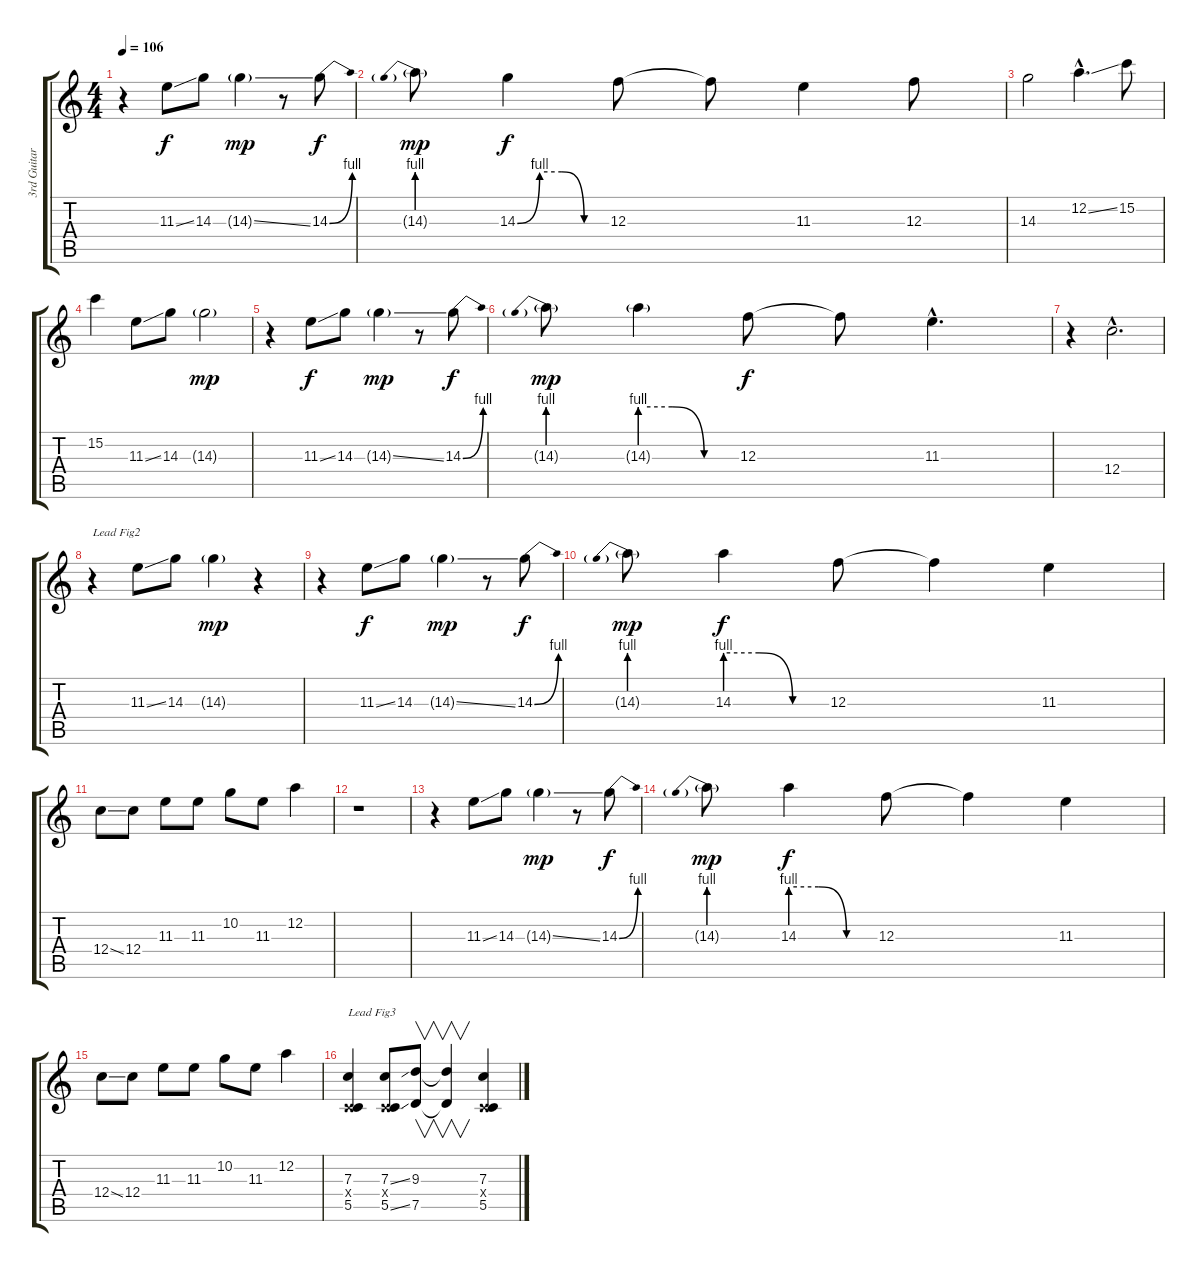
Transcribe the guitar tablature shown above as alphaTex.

\track ("3rd Guitar" "3rd Guitar") {instrument overdrivenguitar}
\staff {score tabs}
\tuning (D4 A3 F3 C3 G2 D2) {hide}
\ts (4 4)
\tempo 106
\clef g2
\ks c
r.4{dy f} 11.3{ss}.8 14.3.8 14.3{ss g}.4{dy mp} r.8 14.3{be (bend 0 0 60 4)}.8{dy f} |
14.3{be (prebend 0 4 60 4) g}.8{dy mp} 14.3{be (custom 0 0 15 4 30 4 45 0 60 0)}.4{dy f} 12.3.8 12.3{t}.8 11.3.4 12.3.8 |
14.3.2 12.2{ss hac}.4{d} 15.2.8 |
15.2.4 11.3{ss}.8 14.3.8 14.3{g}.2{dy mp} |
r.4 11.3{ss}.8{dy f} 14.3.8 14.3{ss g}.4{dy mp} r.8 14.3{be (bend 0 0 60 4)}.8{dy f} |
14.3{be (prebend 0 4 60 4) g}.8{dy mp} 14.3{be (custom 0 4 20 4 40 0 60 0) g}.4 12.3.8{dy f} 12.3{t}.8 11.3{hac}.4{d} |
r.4 12.4{hac}.2{d} |
r.4{txt "Lead Fig2"} 11.3{ss}.8 14.3.8 14.3{g}.4{dy mp} r.4 |
r.4 11.3{ss}.8{dy f} 14.3.8 14.3{ss g}.4{dy mp} r.8 14.3{be (bend 0 0 60 4)}.8{dy f} |
14.3{be (prebend 0 4 60 4) g}.8{dy mp} 14.3{be (custom 0 4 20 4 40 0 60 0)}.4{dy f} 12.3.8 12.3{t}.4 11.3.4 |
12.4{ss}.8 12.4.8 11.3.8 11.3.8 10.2.8 11.3.8 12.2.4 |
r.1 |
r.4 11.3{ss}.8 14.3.8 14.3{ss g}.4{dy mp} r.8 14.3{be (bend 0 0 60 4)}.8{dy f} |
14.3{be (prebend 0 4 60 4) g}.8{dy mp} 14.3{be (custom 0 4 20 4 40 0 60 0)}.4{dy f} 12.3.8 12.3{t}.4 11.3.4 |
12.4{ss}.8 12.4.8 11.3.8 11.3.8 10.2.8 11.3.8 12.2.4 |
(7.3 0.4{x} 5.5).4{txt "Lead Fig3"} (7.3{ss} 0.4{x} 5.5{ss}).8 (9.3 7.5).8{v} (9.3{t} 7.5{t}).4{v} (7.3 0.4{x} 5.5).4
